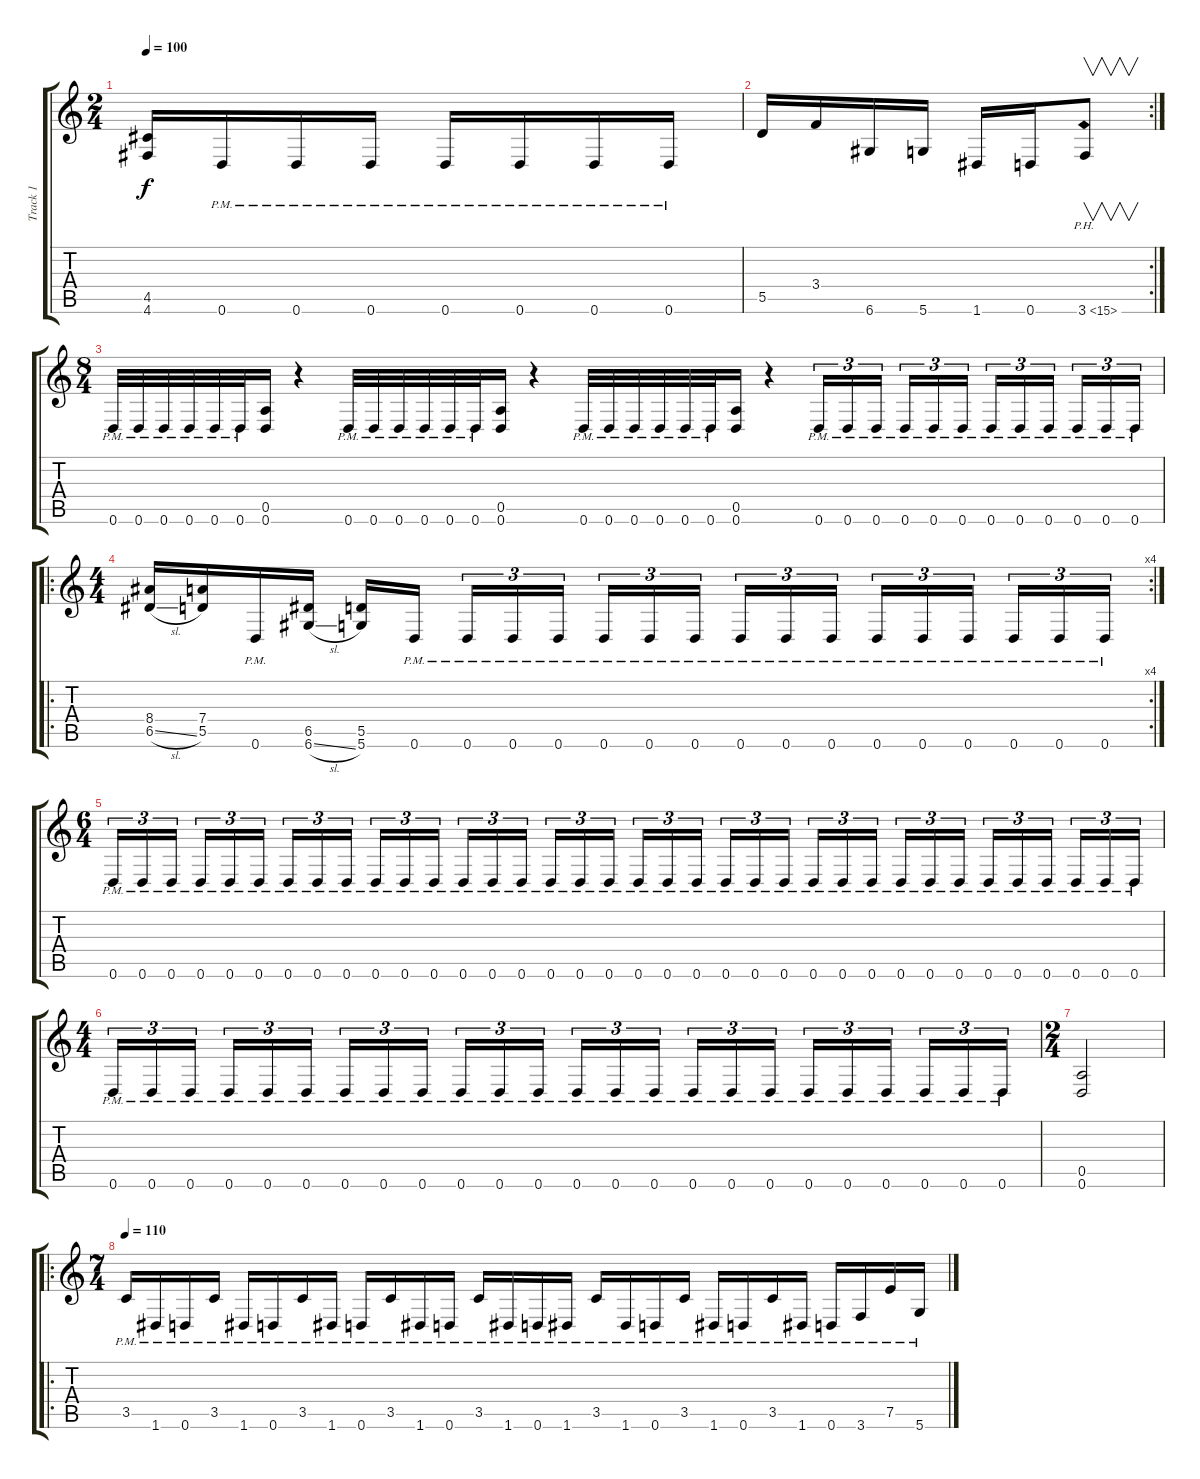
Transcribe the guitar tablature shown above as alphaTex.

\track ("Track 1" "Track 1") {instrument overdrivenguitar}
\staff {score tabs}
\tuning (E4 B3 G3 D3 A2 D2) {hide}
\ts (2 4)
\tempo 100
\clef g2
\ks c
(4.5 4.6).16{dy f} 0.6{pm}.16 0.6{pm}.16 0.6{pm}.16 0.6{pm}.16 0.6{pm}.16 0.6{pm}.16 0.6{pm}.16 |
\rc 2
5.5.16 3.4.16 6.6.16 5.6.16 1.6.16 0.6.16 3.6{ph 12}.8{v} |
\ts (8 4)
0.6{pm}.32 0.6{pm}.32 0.6{pm}.32 0.6{pm}.32 0.6{pm}.32 0.6{pm}.32 (0.5 0.6).16 r.4 0.6{pm}.32 0.6{pm}.32 0.6{pm}.32 0.6{pm}.32 0.6{pm}.32 0.6{pm}.32 (0.5 0.6).16 r.4 0.6{pm}.32 0.6{pm}.32 0.6{pm}.32 0.6{pm}.32 0.6{pm}.32 0.6{pm}.32 (0.5 0.6).16 r.4 0.6{pm}.16{tu (3 2)} 0.6{pm}.16{tu (3 2)} 0.6{pm}.16{tu (3 2) beam splitsecondary} 0.6{pm}.16{tu (3 2)} 0.6{pm}.16{tu (3 2)} 0.6{pm}.16{tu (3 2)} 0.6{pm}.16{tu (3 2)} 0.6{pm}.16{tu (3 2)} 0.6{pm}.16{tu (3 2) beam splitsecondary} 0.6{pm}.16{tu (3 2)} 0.6{pm}.16{tu (3 2)} 0.6{pm}.16{tu (3 2)} |
\ro
\rc 4
\ts (4 4)
(8.4 6.5{sl}).16 (7.4 5.5).16 0.6{pm}.16 (6.5 6.6{sl}).16 (5.5 5.6).16 0.6{pm}.16{beam splitsecondary} 0.6{pm}.16{tu (3 2)} 0.6{pm}.16{tu (3 2)} 0.6{pm}.16{tu (3 2)} 0.6{pm}.16{tu (3 2)} 0.6{pm}.16{tu (3 2)} 0.6{pm}.16{tu (3 2) beam splitsecondary} 0.6{pm}.16{tu (3 2)} 0.6{pm}.16{tu (3 2)} 0.6{pm}.16{tu (3 2)} 0.6{pm}.16{tu (3 2)} 0.6{pm}.16{tu (3 2)} 0.6{pm}.16{tu (3 2) beam splitsecondary} 0.6{pm}.16{tu (3 2)} 0.6{pm}.16{tu (3 2)} 0.6{pm}.16{tu (3 2)} |
\ts (6 4)
0.6{pm}.16{tu (3 2)} 0.6{pm}.16{tu (3 2)} 0.6{pm}.16{tu (3 2) beam splitsecondary} 0.6{pm}.16{tu (3 2)} 0.6{pm}.16{tu (3 2)} 0.6{pm}.16{tu (3 2) beam splitsecondary} 0.6{pm}.16{tu (3 2)} 0.6{pm}.16{tu (3 2)} 0.6{pm}.16{tu (3 2) beam splitsecondary} 0.6{pm}.16{tu (3 2)} 0.6{pm}.16{tu (3 2)} 0.6{pm}.16{tu (3 2) beam splitsecondary} 0.6{pm}.16{tu (3 2)} 0.6{pm}.16{tu (3 2)} 0.6{pm}.16{tu (3 2) beam splitsecondary} 0.6{pm}.16{tu (3 2)} 0.6{pm}.16{tu (3 2)} 0.6{pm}.16{tu (3 2)} 0.6{pm}.16{tu (3 2)} 0.6{pm}.16{tu (3 2)} 0.6{pm}.16{tu (3 2) beam splitsecondary} 0.6{pm}.16{tu (3 2)} 0.6{pm}.16{tu (3 2)} 0.6{pm}.16{tu (3 2) beam splitsecondary} 0.6{pm}.16{tu (3 2)} 0.6{pm}.16{tu (3 2)} 0.6{pm}.16{tu (3 2) beam splitsecondary} 0.6{pm}.16{tu (3 2)} 0.6{pm}.16{tu (3 2)} 0.6{pm}.16{tu (3 2) beam splitsecondary} 0.6{pm}.16{tu (3 2)} 0.6{pm}.16{tu (3 2)} 0.6{pm}.16{tu (3 2) beam splitsecondary} 0.6{pm}.16{tu (3 2)} 0.6{pm}.16{tu (3 2)} 0.6{pm}.16{tu (3 2)} |
\ts (4 4)
0.6{pm}.16{tu (3 2)} 0.6{pm}.16{tu (3 2)} 0.6{pm}.16{tu (3 2) beam splitsecondary} 0.6{pm}.16{tu (3 2)} 0.6{pm}.16{tu (3 2)} 0.6{pm}.16{tu (3 2)} 0.6{pm}.16{tu (3 2)} 0.6{pm}.16{tu (3 2)} 0.6{pm}.16{tu (3 2) beam splitsecondary} 0.6{pm}.16{tu (3 2)} 0.6{pm}.16{tu (3 2)} 0.6{pm}.16{tu (3 2)} 0.6{pm}.16{tu (3 2)} 0.6{pm}.16{tu (3 2)} 0.6{pm}.16{tu (3 2) beam splitsecondary} 0.6{pm}.16{tu (3 2)} 0.6{pm}.16{tu (3 2)} 0.6{pm}.16{tu (3 2)} 0.6{pm}.16{tu (3 2)} 0.6{pm}.16{tu (3 2)} 0.6{pm}.16{tu (3 2) beam splitsecondary} 0.6{pm}.16{tu (3 2)} 0.6{pm}.16{tu (3 2)} 0.6{pm}.16{tu (3 2)} |
\ts (2 4)
(0.5 0.6).2 |
\ro
\ts (7 4)
\tempo 110
3.5{pm}.16 1.6{pm}.16 0.6{pm}.16 3.5{pm}.16 1.6{pm}.16 0.6{pm}.16 3.5{pm}.16 1.6{pm}.16 0.6{pm}.16 3.5{pm}.16 1.6{pm}.16 0.6{pm}.16 3.5{pm}.16 1.6{pm}.16 0.6{pm}.16 1.6{pm}.16 3.5{pm}.16 1.6{pm}.16 0.6{pm}.16 3.5{pm}.16 1.6{pm}.16 0.6{pm}.16 3.5{pm}.16 1.6{pm}.16 0.6{pm}.16 3.6{pm}.16 7.5{pm}.16 5.6{pm}.16
